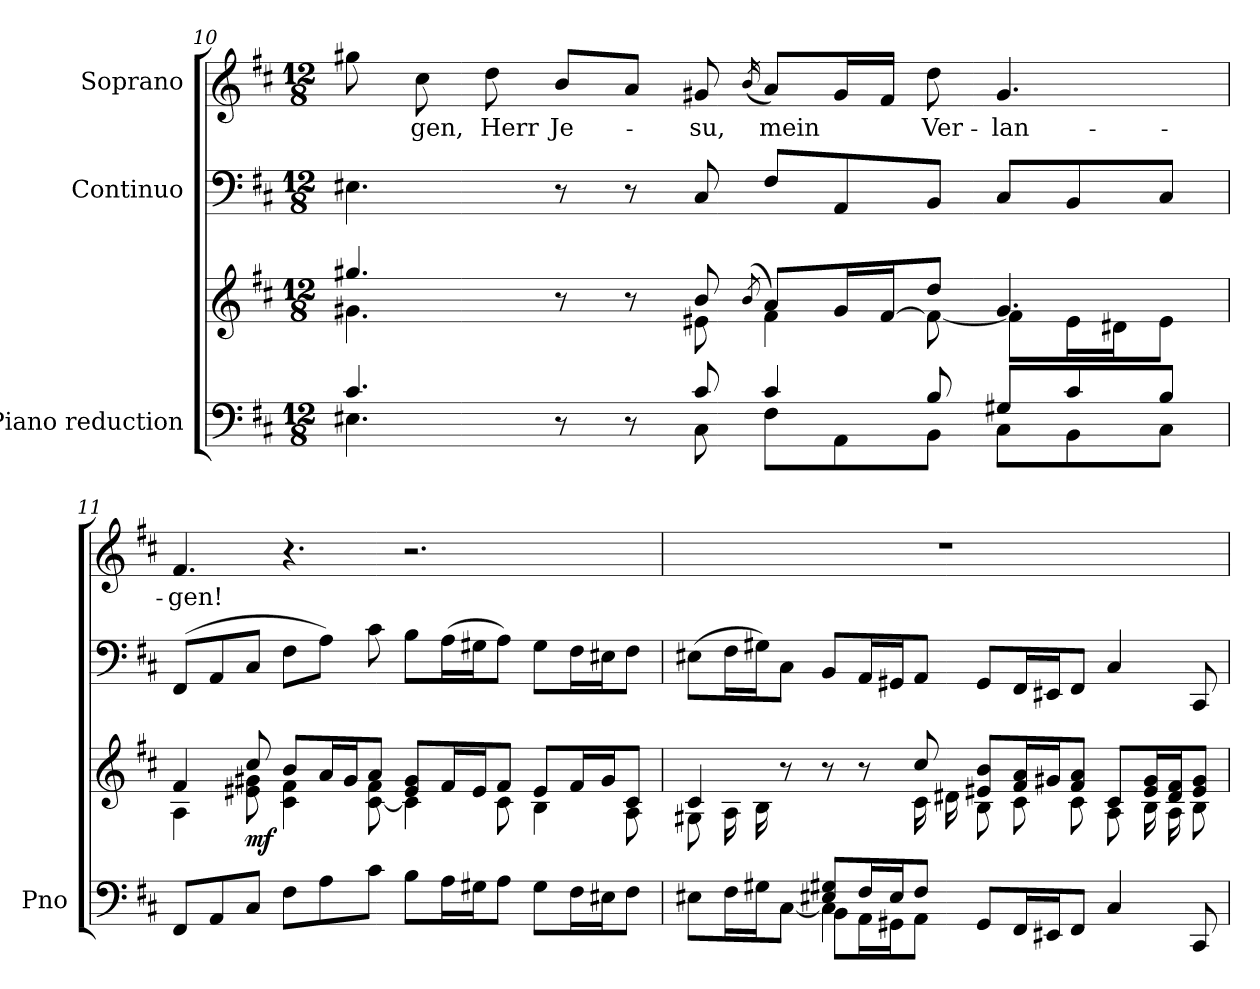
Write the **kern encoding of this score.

**kern	**kern	**dynam	**kern	**kern	**text
*part3	*part3	*part3	*part2	*part1	*part1
*staff4	*staff3	*staff3/4	*staff2	*staff1	*staff1
*I"Piano reduction	*	*	*I"Continuo	*I"Soprano	*
*I'Pno	*	*	*	*	*
!!LO:LB:g=z
*clefF4	*clefG2	*	*clefF4	*clefG2	*
*k[f#c#]	*k[f#c#]	*	*k[f#c#]	*k[f#c#]	*
*M12/8	*M12/8	*	*M12/8	*M12/8	*
=10	=10	=10	=10	=10	=10
*^	*^	*	*	*	*
4.c#/	4.E#X\	4.gg#X/	4.g#X\	.	4.E#X\	8gg#X\	.
!	!	!	!	!	!	!	!LO:LY:b
.	.	.	.	.	.	8cc#\	gen,
!	!	!	!	!	!	!	!LO:LY:b
.	.	.	.	.	.	8dd\	Herr
!	!	!	!	!	!	!	!LO:LY:b
8r	8ryy	8r	8ryy	.	8r	8b/L	Je-
8r	8ryy	8r	8ryy	.	8r	8a/J	.
!	!	!	!	!	!	!	!LO:LY:b
8c#/	8C#\	8b/	8e#X\	.	8C#/	8g#X/	-su,
.	.	(<8qb/	.	.	.	(16qb/	.
!	!	!	!	!	!	!	!LO:LY:b
4c#/	8F#\L	8a/L)	4f#\	.	8F#/L	8a/L)	mein
.	8AA\	16g#/L	.	.	8AA/	16g#/L	.
.	.	[<16f#/J	.	.	.	16f#/JJ	.
!	!	!	!	!	!	!	!LO:LY:b
8B/	8BB\J	8dd/J	8f#\_	.	8BB/J	8dd\	Ver-
!	!	!	!	!	!	!	!LO:LY:b
8G#X/L	8C#\L	4.g#/	8f#\L]	.	8C#/L	4.g#/	-lan-
8c#/	8BB\	.	16e#\L	.	8BB/	.	.
.	.	.	16d#X\J	.	.	.	.
8B/J	8C#\J	.	8e#\J	.	8C#/J	.	.
=11	=11	=11	=11	=11	=11	=11	=11
!	!	!	!	!	!	!	!LO:LY:b
*v	*v	*	*	*	*	*	*
8FF#/L	4f#/	4A\	.	(8FF#/L	4.f#/	-gen!
8AA/	.	.	.	8AA/	.	.
!	!	!	!LO:DY:b	!	!	!
8C#/J	8cc#/	8e#X\ 8g#X\	mf	8C#/J	.	.
8F#\L	8b/L	4c#\ 4f#\	.	8F#\L	4.r	.
8A\	16a/L	.	.	8A\J)	.	.
.	16g#/J	.	.	.	.	.
8c#\J	8a/J	[8c#\ 8f#\	.	8c#\	.	.
8B\L	8e#/ 8g#/L	4c#\]	.	8B\L	2.r	.
16A\L	16f#/L	.	.	(16A\L	.	.
16G#X\J	16e#/J	.	.	16G#X\J	.	.
8A\J	8f#/J	8c#\	.	8A\J)	.	.
8G#\L	8e#/L	4B\	.	8G#\L	.	.
16F#\L	16f#/L	.	.	16F#\L	.	.
16E#X\J	16g#/J	.	.	16E#X\J	.	.
8F#\J	8c#/J	8A\	.	8F#\J	.	.
=12	=12	=12	=12	=12	=12	=12
*^	*	*	*	*	*	*
*	*^	*	*	*	*	*	*
4ryy	8E#X\L	4.ryy	4c#/	8G#X\L	.	(8E#X\L	1.r	.
.	16F#\L	.	.	16A\L	.	16F#\L	.	.
.	16G#X\J	.	.	16B\J	.	16G#X\J)	.	.
8F#/ 8A/J	[8C#\J	.	8r	4.ryy	.	8C#\J	.	.
4C#\]	8E#X/ 8G#X/L	8BB\L	8r	.	.	8BB/L	.	.
.	16F#/L	16AA\L	8r	.	.	16AA/L	.	.
.	16E#/J	16GG#X\J	.	.	.	16GG#X/J	.	.
2..ryy	8F#/J	8AA\J	8cc#/	16c#\LL	.	8AA/J	.	.
.	.	.	.	16d#X\JJ	.	.	.	.
.	8GG#/L	2.ryy	8e#X/ 8b/L	8B\L	.	8GG#/L	.	.
.	16FF#/L	.	16f#/ 16a/L	8c#\	.	16FF#/L	.	.
.	16EE#X/J	.	16g#X/J	.	.	16EE#X/J	.	.
.	8FF#/J	.	8f#/ 8a/J	8c#\J	.	8FF#/J	.	.
.	4C#/	.	8c#/L	8A\L	.	4C#/	.	.
.	.	.	16e#/ 16g#/L	16B\L	.	.	.	.
.	.	.	16d#/ 16f#/J	16A\J	.	.	.	.
.	8CC#/	.	8e#/ 8g#/J	8B\J	.	8CC#/	.	.
*v	*v	*v	*	*	*	*	*	*
*	*v	*v	*	*	*	*
=	=	=	=	=	=
*-	*-	*-	*-	*-	*-
